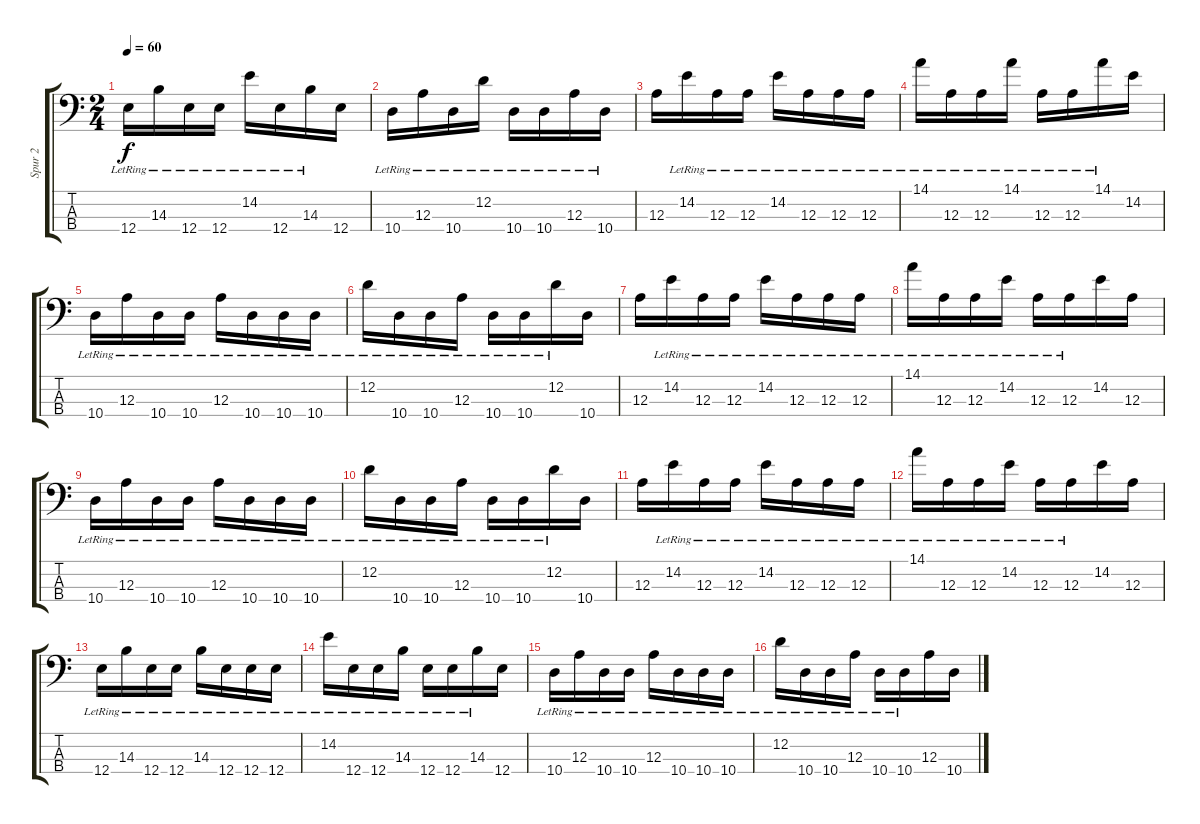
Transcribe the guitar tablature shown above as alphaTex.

\track ("Spur 2" "Spur 2") {instrument electricbasspick}
\staff {score tabs}
\tuning (G2 D2 A1 E1) {hide}
\ts (2 4)
\tempo 60
\clef f4
\ks c
12.4{lr}.16{dy f} 14.3{lr}.16 12.4{lr}.16 12.4{lr}.16 14.2{lr}.16 12.4{lr}.16 14.3{lr}.16 12.4.16 |
10.4{lr}.16 12.3{lr}.16 10.4{lr}.16 12.2{lr}.16 10.4{lr}.16 10.4{lr}.16 12.3{lr}.16 10.4{lr}.16 |
12.3.16 14.2{lr}.16 12.3{lr}.16 12.3{lr}.16 14.2{lr}.16 12.3{lr}.16 12.3{lr}.16 12.3{lr}.16 |
14.1{lr}.16 12.3{lr}.16 12.3{lr}.16 14.1{lr}.16 12.3{lr}.16 12.3{lr}.16 14.1{lr}.16 14.2.16 |
10.4{lr}.16 12.3{lr}.16 10.4{lr}.16 10.4{lr}.16 12.3{lr}.16 10.4{lr}.16 10.4{lr}.16 10.4{lr}.16 |
12.2{lr}.16 10.4{lr}.16 10.4{lr}.16 12.3{lr}.16 10.4{lr}.16 10.4{lr}.16 12.2{lr}.16 10.4.16 |
12.3.16 14.2{lr}.16 12.3{lr}.16 12.3{lr}.16 14.2{lr}.16 12.3{lr}.16 12.3{lr}.16 12.3{lr}.16 |
14.1{lr}.16 12.3{lr}.16 12.3{lr}.16 14.2{lr}.16 12.3{lr}.16 12.3{lr}.16 14.2.16 12.3.16 |
10.4{lr}.16 12.3{lr}.16 10.4{lr}.16 10.4{lr}.16 12.3{lr}.16 10.4{lr}.16 10.4{lr}.16 10.4{lr}.16 |
12.2{lr}.16 10.4{lr}.16 10.4{lr}.16 12.3{lr}.16 10.4{lr}.16 10.4{lr}.16 12.2{lr}.16 10.4.16 |
12.3.16 14.2{lr}.16 12.3{lr}.16 12.3{lr}.16 14.2{lr}.16 12.3{lr}.16 12.3{lr}.16 12.3{lr}.16 |
14.1{lr}.16 12.3{lr}.16 12.3{lr}.16 14.2{lr}.16 12.3{lr}.16 12.3{lr}.16 14.2.16 12.3.16 |
12.4{lr}.16 14.3{lr}.16 12.4{lr}.16 12.4{lr}.16 14.3{lr}.16 12.4{lr}.16 12.4{lr}.16 12.4{lr}.16 |
14.2{lr}.16 12.4{lr}.16 12.4{lr}.16 14.3{lr}.16 12.4{lr}.16 12.4{lr}.16 14.3{lr}.16 12.4.16 |
10.4{lr}.16 12.3{lr}.16 10.4{lr}.16 10.4{lr}.16 12.3{lr}.16 10.4{lr}.16 10.4{lr}.16 10.4{lr}.16 |
12.2{lr}.16 10.4{lr}.16 10.4{lr}.16 12.3{lr}.16 10.4{lr}.16 10.4{lr}.16 12.3.16 10.4.16
